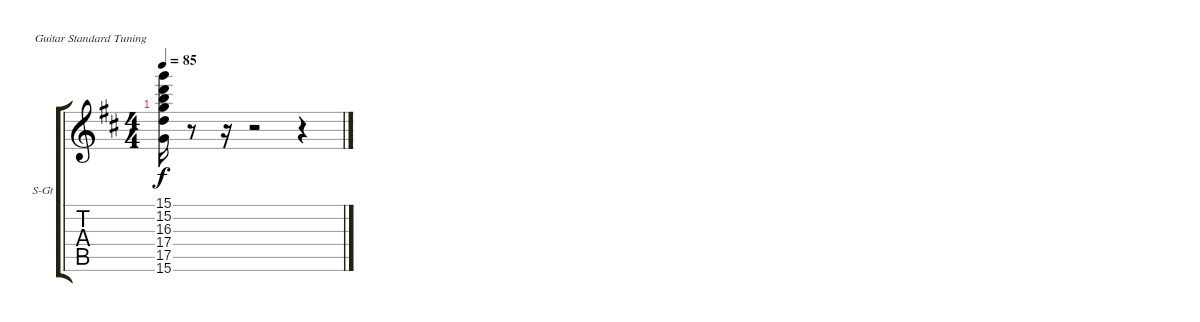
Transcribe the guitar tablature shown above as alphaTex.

\bracketExtendMode groupsimilarinstruments
\firstSystemTrackNameOrientation horizontal
\otherSystemsTrackNameOrientation horizontal
\track ("Clavinet Echo" "S-Gt") {instrument clavinet}
\staff {score tabs}
\tuning (E4 B3 G3 D3 A2 E2)
\displaytranspose 12
\ts (4 4)
\tempo 85
\clef g2
\ks d
(15.1{t} 15.2{t} 16.3{t} 17.4{t} 17.5{t} 15.6{t}).16{dy f} r.8 r.16 r.2 r.4
